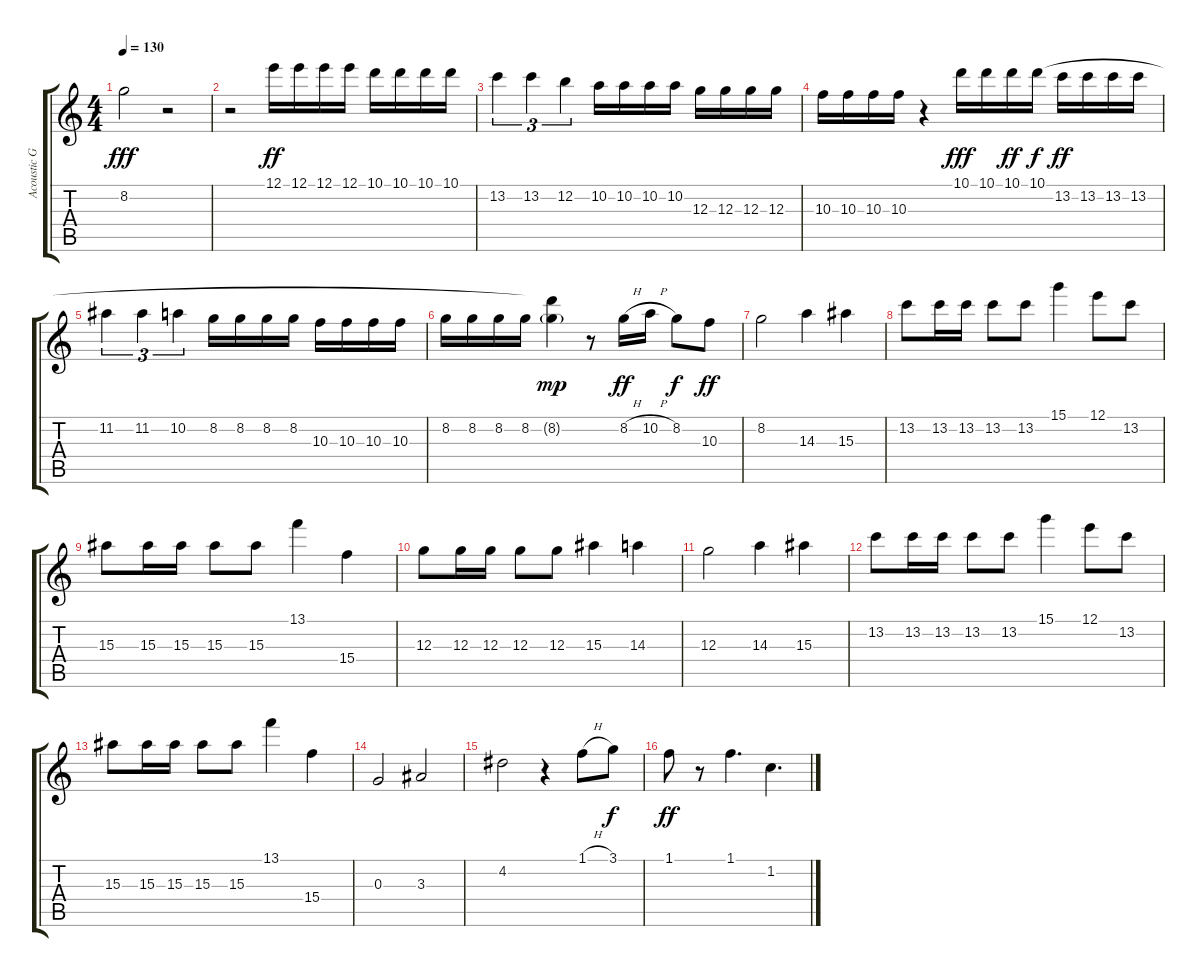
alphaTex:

\track ("Acoustic Guitar" "Acoustic G") {instrument acousticguitarsteel}
\staff {score tabs}
\tuning (E4 B3 G3 D3 A2 E2) {hide}
\ts (4 4)
\tempo 130
\clef g2
\ks c
8.2.2{dy fff} r.2 |
r.2 12.1.16{dy ff} 12.1.16 12.1.16 12.1.16 10.1.16 10.1.16 10.1.16 10.1.16 |
13.2.4{tu (3 2)} 13.2.4{tu (3 2)} 12.2.4{tu (3 2)} 10.2.16 10.2.16 10.2.16 10.2.16 12.3.16 12.3.16 12.3.16 12.3.16 |
10.3.16 10.3.16 10.3.16 10.3.16 r.4 10.1.16{dy fff} 10.1.16 10.1.16{dy ff} 10.1.16{dy f} 13.2.16{dy ff} 13.2.16 13.2.16 13.2.16 |
11.2.4{tu (3 2)} 11.2.4{tu (3 2)} 10.2.4{tu (3 2)} 8.2.16 8.2.16 8.2.16 8.2.16 10.3.16 10.3.16 10.3.16 10.3.16 |
8.2.16 8.2.16 8.2.16 8.2.16 (10.1{t} 8.2{g}).4{dy mp} r.8 8.2{h}.16{dy ff} 10.2{h}.16 8.2.8{dy f} 10.3.8{dy ff} |
8.2.2 14.3.4 15.3.4 |
13.2.8 13.2.16 13.2.16 13.2.8 13.2.8 15.1.4 12.1.8 13.2.8 |
15.3.8 15.3.16 15.3.16 15.3.8 15.3.8 13.1.4 15.4.4 |
12.3.8 12.3.16 12.3.16 12.3.8 12.3.8 15.3.4 14.3.4 |
12.3.2 14.3.4 15.3.4 |
13.2.8 13.2.16 13.2.16 13.2.8 13.2.8 15.1.4 12.1.8 13.2.8 |
15.3.8 15.3.16 15.3.16 15.3.8 15.3.8 13.1.4 15.4.4 |
0.3.2 3.3.2 |
4.2.2 r.4 1.1{h}.8 3.1.8{dy f} |
1.1.8{dy ff} r.8 1.1.4{d} 1.2.4{d}
